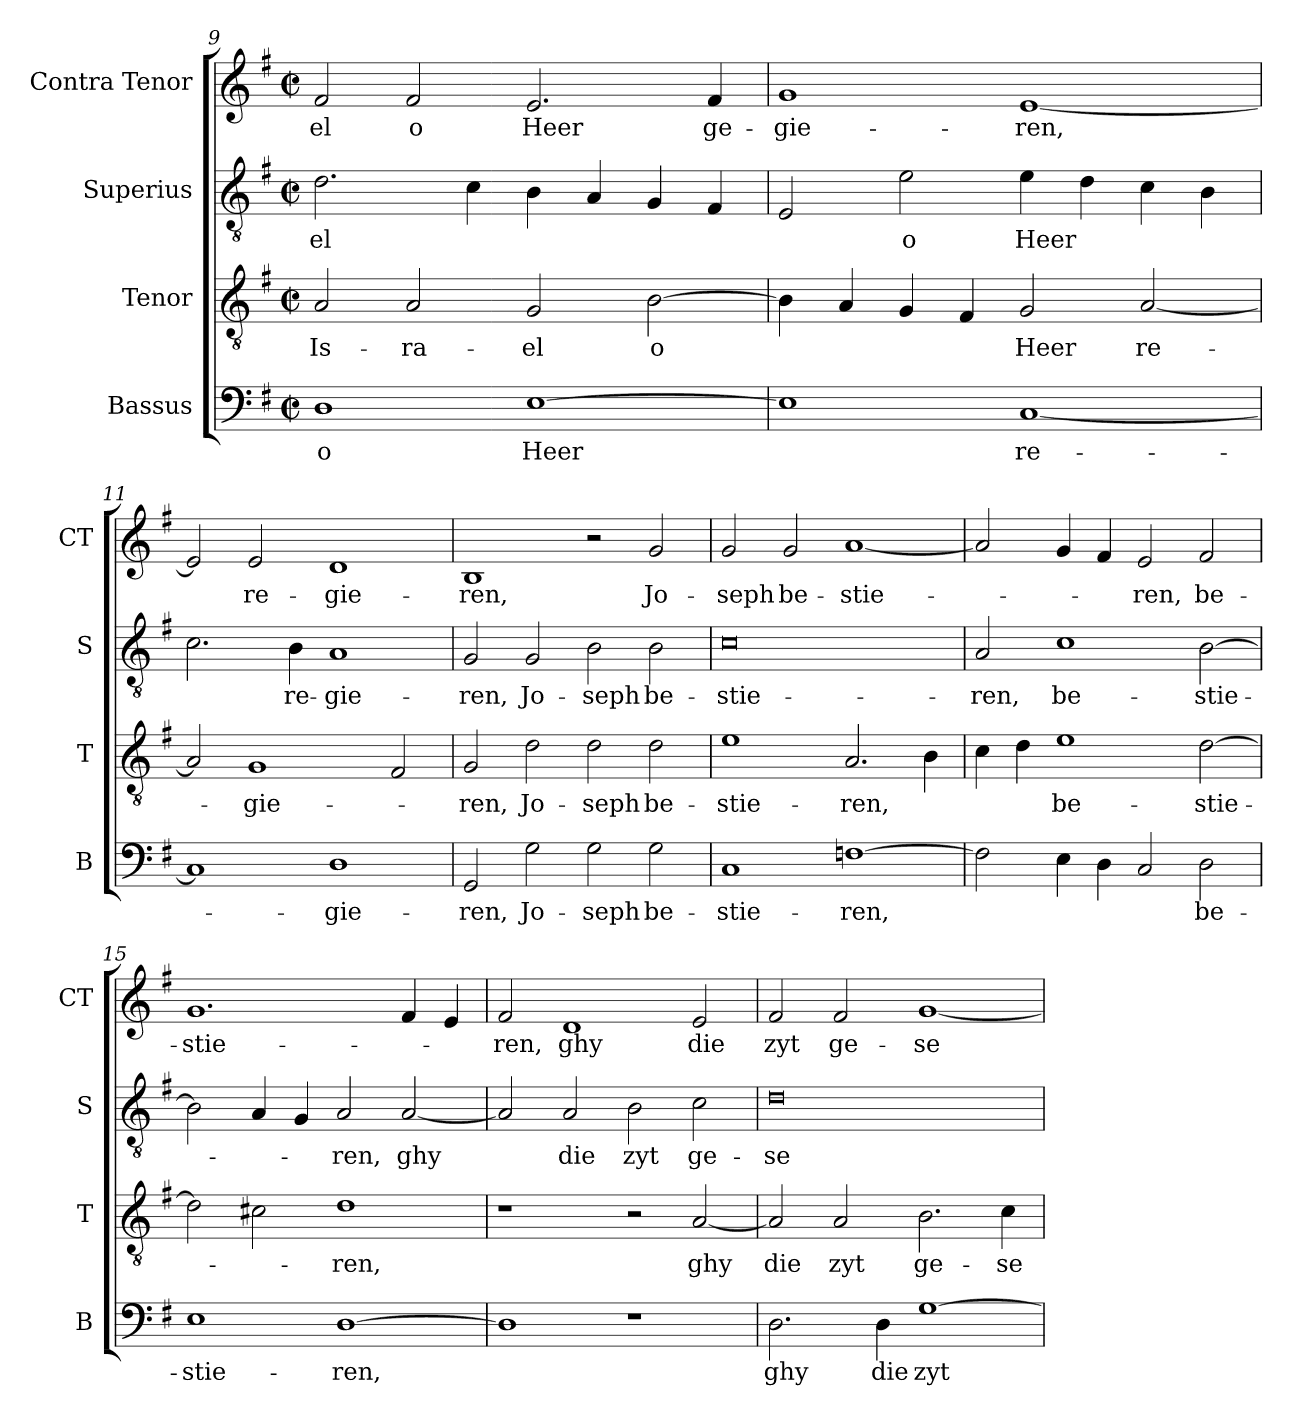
**kern	**text	**kern	**text	**kern	**text	**kern	**text
*part4	*part4	*part3	*part3	*part2	*part2	*part1	*part1
*staff4	*staff4	*staff3	*staff3	*staff2	*staff2	*staff1	*staff1
*I"Bassus	*	*I"Tenor	*	*I"Superius	*	*I"Contra Tenor	*
*I'B	*	*I'T	*	*I'S	*	*I'CT	*
*clefF4	*	*clefGv2	*	*clefGv2	*	*clefG2	*
*k[f#]	*	*k[f#]	*	*k[f#]	*	*k[f#]	*
*G:	*	*G:	*	*G:	*	*G:	*
*M2/2	*	*M2/2	*	*M2/2	*	*M2/2	*
*met(c|)	*	*met(c|)	*	*met(c|)	*	*met(c|)	*
=9	=9	=9	=9	=9	=9	=9	=9
!	!LO:LY:b	!	!LO:LY:b	!	!LO:LY:b	!	!LO:LY:b
1D	o	2A/	Is-	2.d\	-el	2f#/	-el
!	!	!	!LO:LY:b	!	!	!	!LO:LY:b
.	.	2A/	-ra-	.	.	2f#/	o
.	.	.	.	4c\	.	.	.
!	!LO:LY:b	!	!LO:LY:b	!	!	!	!LO:LY:b
[1E	Heer	2G/	-el	4B\	.	2.e/	Heer
.	.	.	.	4A/	.	.	.
!	!	!	!LO:LY:b	!	!	!	!
.	.	[2B\	o	4G/	.	.	.
!	!	!	!	!	!	!	!LO:LY:b
.	.	.	.	4F#/	.	4f#/	ge-
=10	=10	=10	=10	=10	=10	=10	=10
!	!	!	!	!	!	!	!LO:LY:b
1E]	.	4B\]	.	2E/	.	1g	-gie-
.	.	4A/	.	.	.	.	.
!	!	!	!	!	!LO:LY:b	!	!
.	.	4G/	.	2e\	o	.	.
.	.	4F#/	.	.	.	.	.
!	!LO:LY:b	!	!LO:LY:b	!	!LO:LY:b	!	!LO:LY:b
[1C	re-	2G/	Heer	4e\	Heer	[1e	-ren,
.	.	.	.	4d\	.	.	.
!	!	!	!LO:LY:b	!	!	!	!
.	.	[2A/	re-	4c\	.	.	.
.	.	.	.	4B\	.	.	.
=11	=11	=11	=11	=11	=11	=11	=11
1C]	.	2A/]	.	2.c\	.	2e/]	.
!	!	!	!LO:LY:b	!	!	!	!LO:LY:b
.	.	1G	-gie-	.	.	2e/	re-
!	!	!	!	!	!LO:LY:b	!	!
.	.	.	.	4B\	re-	.	.
!	!LO:LY:b	!	!	!	!LO:LY:b	!	!LO:LY:b
1D	-gie-	.	.	1A	-gie-	1d	-gie-
.	.	2F#/	.	.	.	.	.
!!LO:LB:g=z
=12	=12	=12	=12	=12	=12	=12	=12
!	!LO:LY:b	!	!LO:LY:b	!	!LO:LY:b	!	!LO:LY:b
2GG/	-ren,	2G/	-ren,	2G/	-ren,	1B	-ren,
!	!LO:LY:b	!	!LO:LY:b	!	!LO:LY:b	!	!
2G\	Jo-	2d\	Jo-	2G/	Jo-	.	.
!	!LO:LY:b	!	!LO:LY:b	!	!LO:LY:b	!	!
2G\	-seph	2d\	-seph	2B\	-seph	2r	.
!	!LO:LY:b	!	!LO:LY:b	!	!LO:LY:b	!	!LO:LY:b
2G\	be-	2d\	be-	2B\	be-	2g/	Jo-
=13	=13	=13	=13	=13	=13	=13	=13
!	!LO:LY:b	!	!LO:LY:b	!	!LO:LY:b	!	!LO:LY:b
1C	-stie-	1e	-stie-	0c	-stie-	2g/	-seph
!	!	!	!	!	!	!	!LO:LY:b
.	.	.	.	.	.	2g/	be-
!	!LO:LY:b	!	!LO:LY:b	!	!	!	!LO:LY:b
[1Fn	-ren,	2.A/	-ren,	.	.	[1a	-stie-
.	.	4B\	.	.	.	.	.
=14	=14	=14	=14	=14	=14	=14	=14
!	!	!	!	!	!LO:LY:b	!	!
2F\]	.	4c\	.	2A/	-ren,	2a/]	.
.	.	4d\	.	.	.	.	.
!	!	!	!LO:LY:b	!	!LO:LY:b	!	!
4E\	.	1e	be-	1c	be-	4g/	.
4D\	.	.	.	.	.	4f#/	.
!	!	!	!	!	!	!	!LO:LY:b
2C/	.	.	.	.	.	2e/	-ren,
!	!LO:LY:b	!	!LO:LY:b	!	!LO:LY:b	!	!LO:LY:b
2D\	be-	[2d\	-stie-	[2B\	-stie-	2f#/	be-
=15	=15	=15	=15	=15	=15	=15	=15
!	!LO:LY:b	!	!	!	!	!	!LO:LY:b
1E	-stie-	2d\]	.	2B\]	.	1.g	-stie-
.	.	2c#X\	.	4A/	.	.	.
.	.	.	.	4G/	.	.	.
!	!LO:LY:b	!	!LO:LY:b	!	!LO:LY:b	!	!
[1D	-ren,	1d	-ren,	2A/	-ren,	.	.
!	!	!	!	!	!LO:LY:b	!	!
.	.	.	.	[2A/	ghy	4f#/	.
.	.	.	.	.	.	4e/	.
!!LO:PB:g=z
=16	=16	=16	=16	=16	=16	=16	=16
!	!	!	!	!	!	!	!LO:LY:b
1D]	.	1r	.	2A/]	.	2f#/	-ren,
!	!	!	!	!	!LO:LY:b	!	!LO:LY:b
.	.	.	.	2A/	die	1d	ghy
!	!	!	!	!	!LO:LY:b	!	!
1r	.	2r	.	2B\	zyt	.	.
!	!	!	!LO:LY:b	!	!LO:LY:b	!	!LO:LY:b
.	.	[2A/	ghy	2c\	ge-	2e/	die
=17	=17	=17	=17	=17	=17	=17	=17
!	!LO:LY:b	!	!LO:LY:b	!	!LO:LY:b	!	!LO:LY:b
2.D\	ghy	2A/]	die	0d	-se-	2f#/	zyt
!	!	!	!LO:LY:b	!	!	!	!LO:LY:b
.	.	2A/	zyt	.	.	2f#/	ge-
!	!LO:LY:b	!	!	!	!	!	!
4D\	die	.	.	.	.	.	.
!	!LO:LY:b	!	!LO:LY:b	!	!	!	!LO:LY:b
[1G	zyt	2.B\	ge-	.	.	[1g	-se-
!	!	!	!LO:LY:b	!	!	!	!
.	.	4c\	-se-	.	.	.	.
=	=	=	=	=	=	=	=
*-	*-	*-	*-	*-	*-	*-	*-
